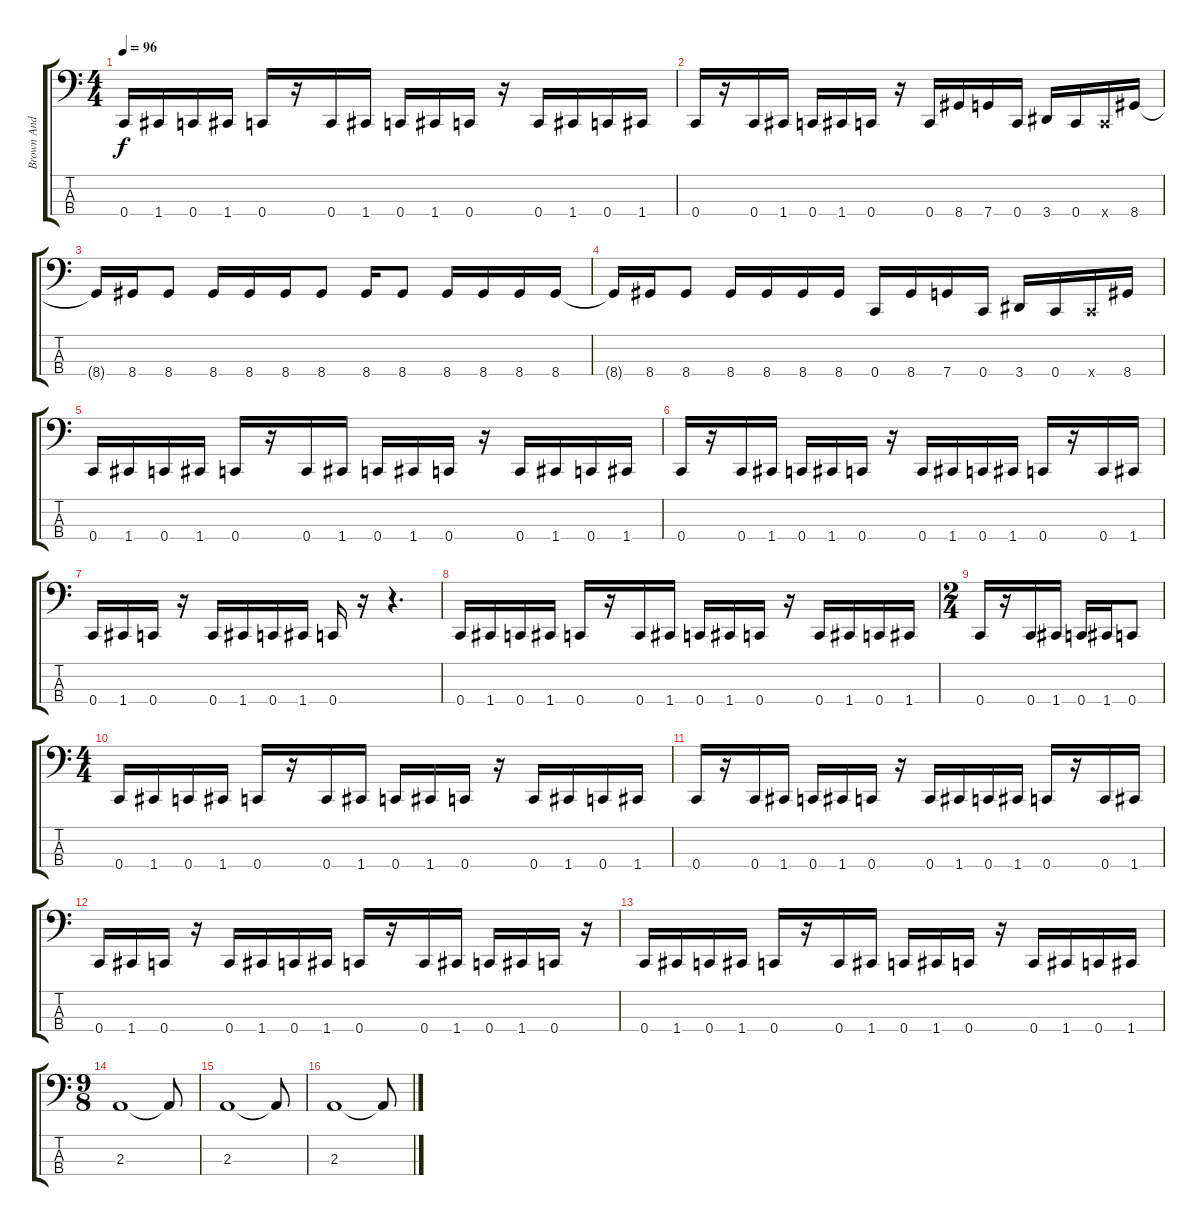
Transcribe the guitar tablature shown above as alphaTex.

\track ("Brown And Sticky" "Brown And ") {instrument electricbasspick}
\staff {score tabs}
\tuning (F2 C2 G1 C1) {hide}
\ts (4 4)
\tempo 96
\clef f4
\ks c
0.4.16{dy f} 1.4.16 0.4.16 1.4.16 0.4.16 r.16 0.4.16 1.4.16 0.4.16 1.4.16 0.4.16 r.16 0.4.16 1.4.16 0.4.16 1.4.16 |
0.4.16 r.16 0.4.16 1.4.16 0.4.16 1.4.16 0.4.16 r.16 0.4.16 8.4.16 7.4.16 0.4.16 3.4.16 0.4.16 0.4{x}.16 8.4.16 |
8.4{t}.16 8.4.16 8.4.8 8.4.16 8.4.16 8.4.16 8.4.8 8.4.16 8.4.8 8.4.16 8.4.16 8.4.16 8.4.16 |
8.4{t}.16 8.4.16 8.4.8 8.4.16 8.4.16 8.4.16 8.4.16 0.4.16 8.4.16 7.4.16 0.4.16 3.4.16 0.4.16 0.4{x}.16 8.4.16 |
0.4.16 1.4.16 0.4.16 1.4.16 0.4.16 r.16 0.4.16 1.4.16 0.4.16 1.4.16 0.4.16 r.16 0.4.16 1.4.16 0.4.16 1.4.16 |
0.4.16 r.16 0.4.16 1.4.16 0.4.16 1.4.16 0.4.16 r.16 0.4.16 1.4.16 0.4.16 1.4.16 0.4.16 r.16 0.4.16 1.4.16 |
0.4.16 1.4.16 0.4.16 r.16 0.4.16 1.4.16 0.4.16 1.4.16 0.4.16 r.16 r.4{d} |
0.4.16 1.4.16 0.4.16 1.4.16 0.4.16 r.16 0.4.16 1.4.16 0.4.16 1.4.16 0.4.16 r.16 0.4.16 1.4.16 0.4.16 1.4.16 |
\ts (2 4)
0.4.16 r.16 0.4.16 1.4.16 0.4.16 1.4.16 0.4.8 |
\ts (4 4)
0.4.16 1.4.16 0.4.16 1.4.16 0.4.16 r.16 0.4.16 1.4.16 0.4.16 1.4.16 0.4.16 r.16 0.4.16 1.4.16 0.4.16 1.4.16 |
0.4.16 r.16 0.4.16 1.4.16 0.4.16 1.4.16 0.4.16 r.16 0.4.16 1.4.16 0.4.16 1.4.16 0.4.16 r.16 0.4.16 1.4.16 |
0.4.16 1.4.16 0.4.16 r.16 0.4.16 1.4.16 0.4.16 1.4.16 0.4.16 r.16 0.4.16 1.4.16 0.4.16 1.4.16 0.4.16 r.16 |
0.4.16 1.4.16 0.4.16 1.4.16 0.4.16 r.16 0.4.16 1.4.16 0.4.16 1.4.16 0.4.16 r.16 0.4.16 1.4.16 0.4.16 1.4.16 |
\ts (9 8)
2.3.1 2.3{t}.8 |
2.3.1 2.3{t}.8 |
2.3.1 2.3{t}.8
